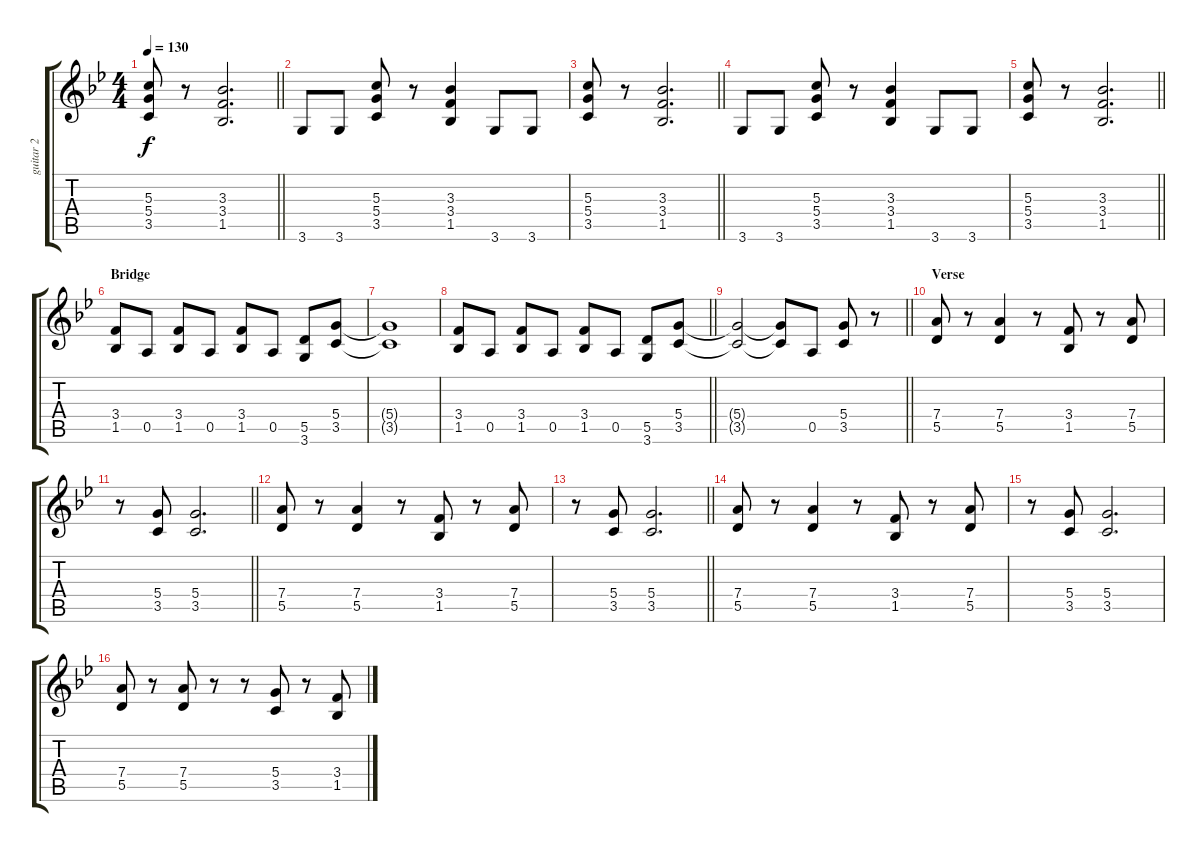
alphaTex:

\track ("guitar 2" "guitar 2") {instrument overdrivenguitar}
\staff {score tabs}
\tuning (E4 B3 G3 D3 A2 E2) {hide}
\ts (4 4)
\tempo 130
\clef g2
\barLineRight lightlight
\ks bb
(5.3 5.4 3.5).8{dy f} r.8 (3.3 3.4 1.5).2{d} |
3.6.8 3.6.8 (5.3 5.4 3.5).8 r.8 (3.3 3.4 1.5).4 3.6.8 3.6.8 |
\barLineRight lightlight
(5.3 5.4 3.5).8 r.8 (3.3 3.4 1.5).2{d} |
3.6.8 3.6.8 (5.3 5.4 3.5).8 r.8 (3.3 3.4 1.5).4 3.6.8 3.6.8 |
\barLineRight lightlight
(5.3 5.4 3.5).8 r.8 (3.3 3.4 1.5).2{d} |
\section ("" "Bridge")
(3.4 1.5).8 0.5.8 (3.4 1.5).8 0.5.8 (3.4 1.5).8 0.5.8 (5.5 3.6).8 (5.4 3.5).8 |
(5.4{t} 3.5{t}).1 |
\barLineRight lightlight
(3.4 1.5).8 0.5.8 (3.4 1.5).8 0.5.8 (3.4 1.5).8 0.5.8 (5.5 3.6).8 (5.4 3.5).8 |
\barLineRight lightlight
(5.4{t} 3.5{t}).2 (5.4{t} 3.5{t}).8 0.5.8 (5.4 3.5).8 r.8 |
\section ("" "Verse")
(7.4 5.5).8 r.8 (7.4 5.5).4 r.8 (3.4 1.5).8 r.8 (7.4 5.5).8 |
\barLineRight lightlight
r.8 (5.4 3.5).8 (5.4 3.5).2{d} |
(7.4 5.5).8 r.8 (7.4 5.5).4 r.8 (3.4 1.5).8 r.8 (7.4 5.5).8 |
\barLineRight lightlight
r.8 (5.4 3.5).8 (5.4 3.5).2{d} |
(7.4 5.5).8 r.8 (7.4 5.5).4 r.8 (3.4 1.5).8 r.8 (7.4 5.5).8 |
r.8 (5.4 3.5).8 (5.4 3.5).2{d} |
(7.4 5.5).8 r.8 (7.4 5.5).8 r.8 r.8 (5.4 3.5).8 r.8 (3.4 1.5).8
